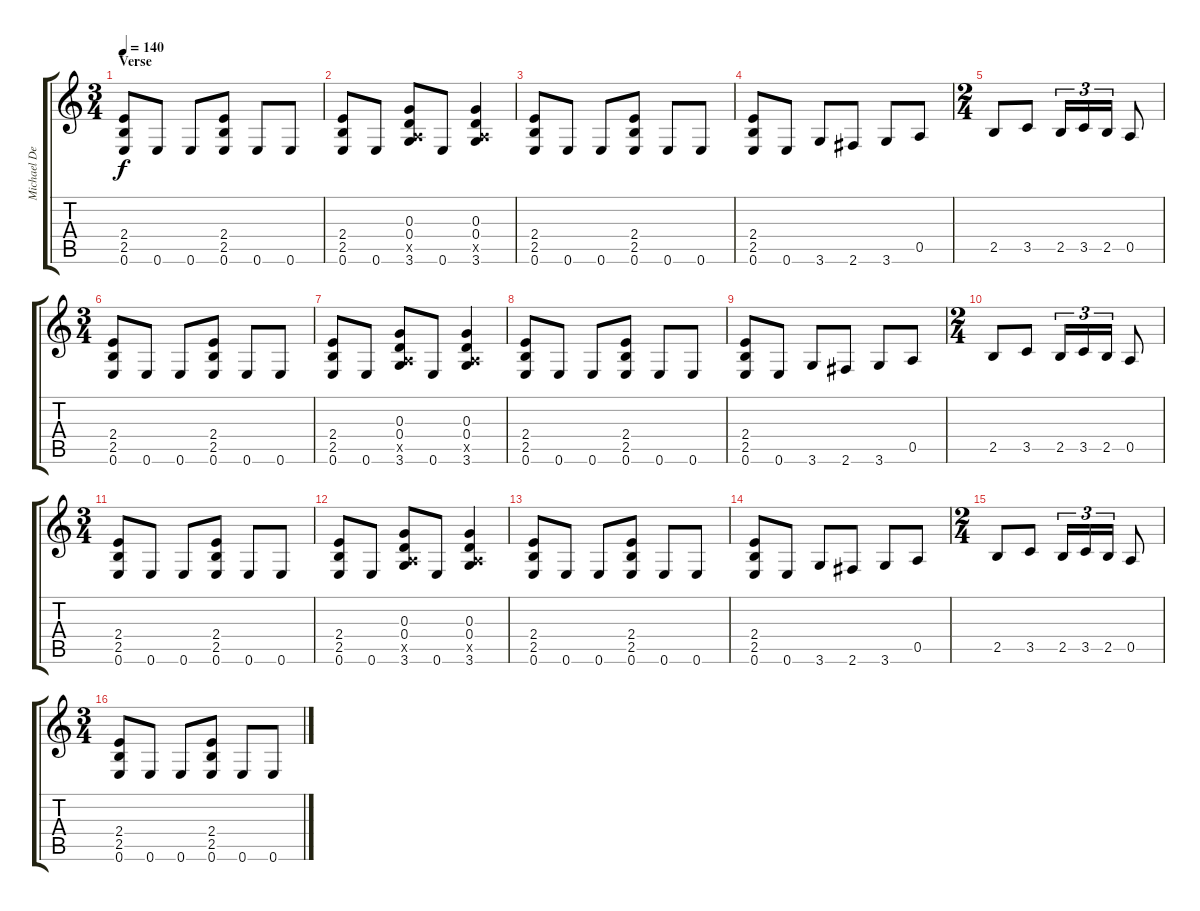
\track ("Michael Denner" "Michael De") {instrument distortionguitar}
\staff {score tabs}
\tuning (E4 B3 G3 D3 A2 E2) {hide}
\ts (3 4)
\section ("" "Verse")
\tempo 140
\clef g2
\ks c
(2.4 2.5 0.6).8{dy f} 0.6.8 0.6.8 (2.4 2.5 0.6).8 0.6.8 0.6.8 |
(2.4 2.5 0.6).8 0.6.8 (0.3 0.4 0.5{x} 3.6).8 0.6.8 (0.3 0.4 0.5{x} 3.6).4 |
(2.4 2.5 0.6).8 0.6.8 0.6.8 (2.4 2.5 0.6).8 0.6.8 0.6.8 |
(2.4 2.5 0.6).8 0.6.8 3.6.8 2.6.8 3.6.8 0.5.8 |
\ts (2 4)
2.5.8 3.5.8 2.5.16{tu (3 2)} 3.5.16{tu (3 2)} 2.5.16{tu (3 2)} 0.5.8 |
\ts (3 4)
(2.4 2.5 0.6).8 0.6.8 0.6.8 (2.4 2.5 0.6).8 0.6.8 0.6.8 |
(2.4 2.5 0.6).8 0.6.8 (0.3 0.4 0.5{x} 3.6).8 0.6.8 (0.3 0.4 0.5{x} 3.6).4 |
(2.4 2.5 0.6).8 0.6.8 0.6.8 (2.4 2.5 0.6).8 0.6.8 0.6.8 |
(2.4 2.5 0.6).8 0.6.8 3.6.8 2.6.8 3.6.8 0.5.8 |
\ts (2 4)
2.5.8 3.5.8 2.5.16{tu (3 2)} 3.5.16{tu (3 2)} 2.5.16{tu (3 2)} 0.5.8 |
\ts (3 4)
(2.4 2.5 0.6).8 0.6.8 0.6.8 (2.4 2.5 0.6).8 0.6.8 0.6.8 |
(2.4 2.5 0.6).8 0.6.8 (0.3 0.4 0.5{x} 3.6).8 0.6.8 (0.3 0.4 0.5{x} 3.6).4 |
(2.4 2.5 0.6).8 0.6.8 0.6.8 (2.4 2.5 0.6).8 0.6.8 0.6.8 |
(2.4 2.5 0.6).8 0.6.8 3.6.8 2.6.8 3.6.8 0.5.8 |
\ts (2 4)
2.5.8 3.5.8 2.5.16{tu (3 2)} 3.5.16{tu (3 2)} 2.5.16{tu (3 2)} 0.5.8 |
\ts (3 4)
(2.4 2.5 0.6).8 0.6.8 0.6.8 (2.4 2.5 0.6).8 0.6.8 0.6.8
